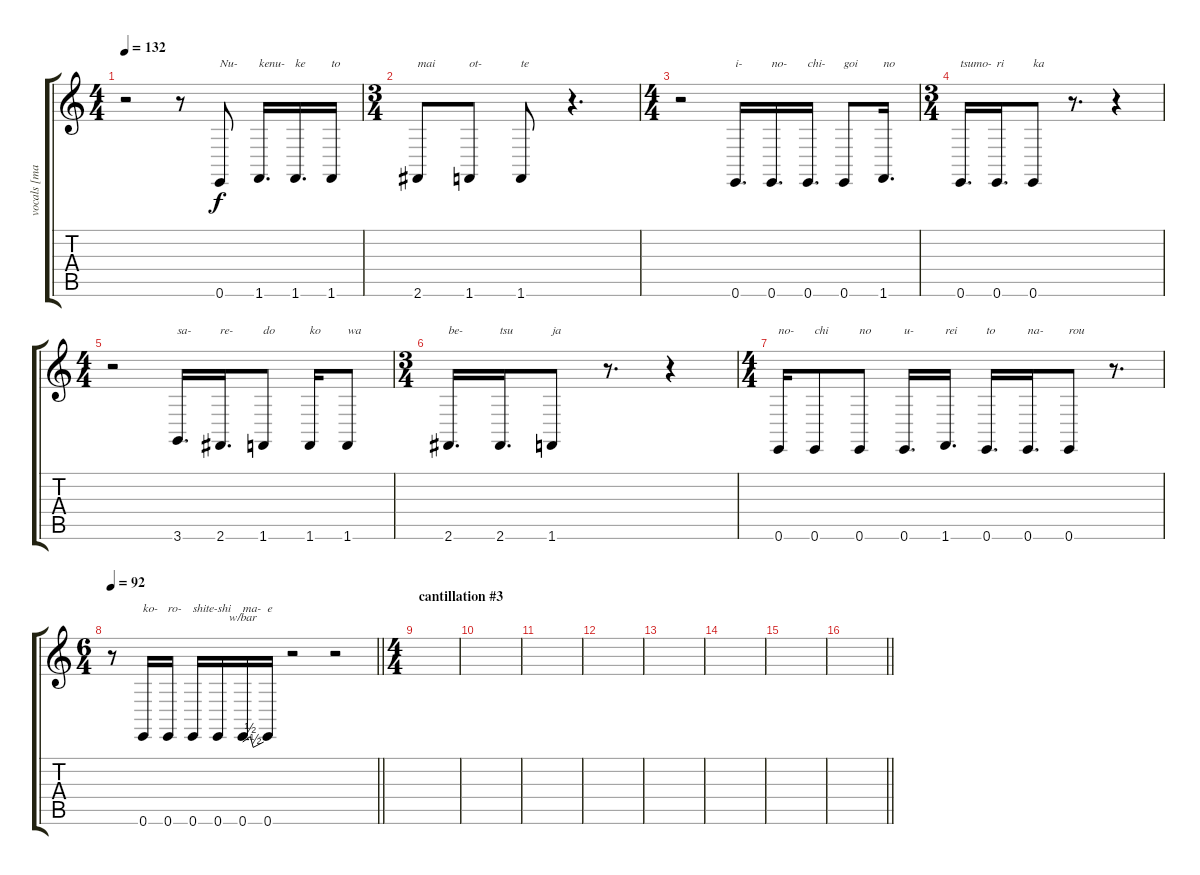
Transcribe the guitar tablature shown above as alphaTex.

\track ("vocals [matatabi]" "vocals [ma") {instrument englishhorn}
\staff {score tabs}
\tuning (E4 B3 G3 D3 A2 E2) {hide}
\ts (4 4)
\section ("" "")
\tempo 132
\clef g2
\ks c
r.2{dy f instrument fx7echoes} r.8 0.6.8{txt "Nu-"} 1.6.16{d txt "kenu-"} 1.6.16{d txt "ke"} 1.6.16{txt "to"} |
\ts (3 4)
2.6.8{txt "mai"} 1.6.8{txt "ot-"} 1.6.8{txt "te"} r.4{d} |
\ts (4 4)
r.2 0.6.16{d txt "i-"} 0.6.16{d txt "no-"} 0.6.16{d txt "chi-"} 0.6.8{txt "goi"} 1.6.16{d txt "no"} |
\ts (3 4)
0.6.16{d txt "tsumo-"} 0.6.16{d txt "ri"} 0.6.8{txt "ka"} r.8{d} r.4 |
\ts (4 4)
r.2 3.6.16{d txt "sa-"} 2.6.16{d txt "re-"} 1.6.8{txt "do"} 1.6.16{txt "ko"} 1.6.8{txt "wa"} |
\ts (3 4)
2.6.16{d txt "be-"} 2.6.16{d txt "tsu"} 1.6.8{txt "ja"} r.8{d} r.4 |
\ts (4 4)
0.6.16{txt "no-"} 0.6.8{txt "chi"} 0.6.8{txt "no"} 0.6.16{d txt "u-"} 1.6.16{d txt "rei"} 0.6.16{d txt "to"} 0.6.16{d txt "na-"} 0.6.8{txt "rou"} r.8{d} |
\ts (6 4)
\tempo 92
\barLineRight lightlight
r.8 0.6.16{txt "ko-"} 0.6.16{txt "ro-"} 0.6.16{txt "shite-"} 0.6.16{txt "shi"} 0.6.16{tbe (custom default 0 0 22 2 30 -2 60 0) txt "ma-"} 0.6.16{txt "e"} r.2{instrument englishhorn} r.2 |
\ts (4 4)
\section ("" "cantillation #3")
|
|
|
|
|
|
|
\barLineRight lightlight
